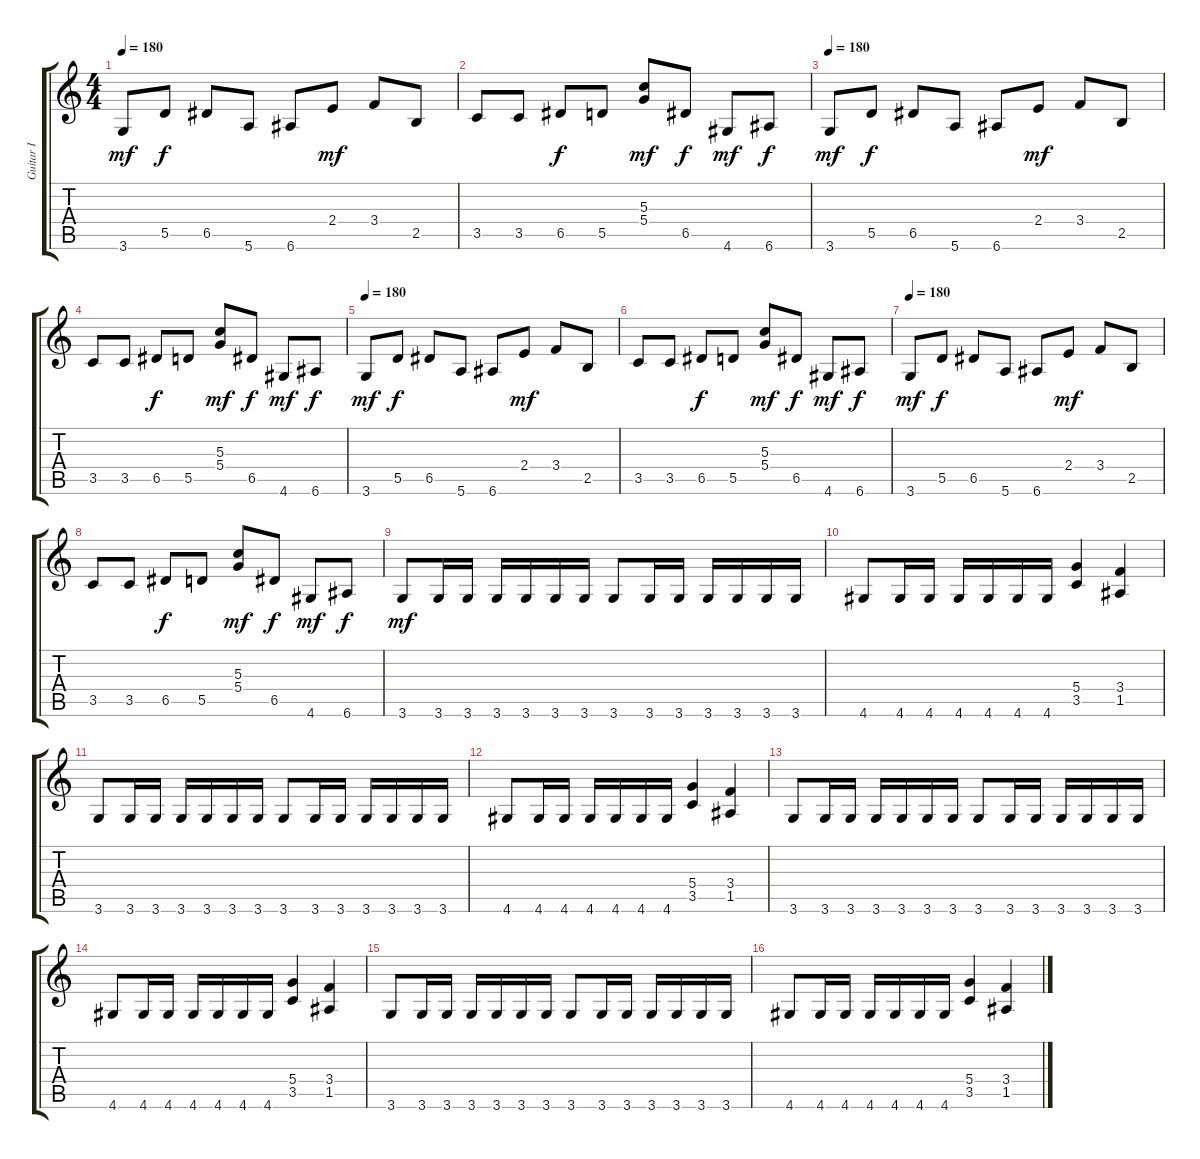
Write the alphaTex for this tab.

\track ("Guitar I" "Guitar I") {instrument distortionguitar}
\staff {score tabs}
\tuning (E4 B3 G3 D3 A2 E2) {hide}
\ts (4 4)
\tempo 180
\clef g2
\ks c
3.6.8{dy mf instrument distortionguitar} 5.5.8{dy f} 6.5.8 5.6.8 6.6.8 2.4.8{dy mf} 3.4.8 2.5.8 |
3.5.8 3.5.8 6.5.8{dy f} 5.5.8 (5.3 5.4).8{dy mf} 6.5.8{dy f} 4.6.8{dy mf} 6.6.8{dy f} |
\tempo 180
3.6.8{dy mf} 5.5.8{dy f} 6.5.8 5.6.8 6.6.8 2.4.8{dy mf} 3.4.8 2.5.8 |
3.5.8 3.5.8 6.5.8{dy f} 5.5.8 (5.3 5.4).8{dy mf} 6.5.8{dy f} 4.6.8{dy mf} 6.6.8{dy f} |
\tempo 180
3.6.8{dy mf} 5.5.8{dy f} 6.5.8 5.6.8 6.6.8 2.4.8{dy mf} 3.4.8 2.5.8 |
3.5.8 3.5.8 6.5.8{dy f} 5.5.8 (5.3 5.4).8{dy mf} 6.5.8{dy f} 4.6.8{dy mf} 6.6.8{dy f} |
\tempo 180
3.6.8{dy mf} 5.5.8{dy f} 6.5.8 5.6.8 6.6.8 2.4.8{dy mf} 3.4.8 2.5.8 |
3.5.8 3.5.8 6.5.8{dy f} 5.5.8 (5.3 5.4).8{dy mf} 6.5.8{dy f} 4.6.8{dy mf} 6.6.8{dy f} |
3.6.8{dy mf} 3.6.16 3.6.16 3.6.16 3.6.16 3.6.16 3.6.16 3.6.8 3.6.16 3.6.16 3.6.16 3.6.16 3.6.16 3.6.16 |
4.6.8 4.6.16 4.6.16 4.6.16 4.6.16 4.6.16 4.6.16 (5.4 3.5).4 (3.4 1.5).4 |
3.6.8 3.6.16 3.6.16 3.6.16 3.6.16 3.6.16 3.6.16 3.6.8 3.6.16 3.6.16 3.6.16 3.6.16 3.6.16 3.6.16 |
4.6.8 4.6.16 4.6.16 4.6.16 4.6.16 4.6.16 4.6.16 (5.4 3.5).4 (3.4 1.5).4 |
3.6.8 3.6.16 3.6.16 3.6.16 3.6.16 3.6.16 3.6.16 3.6.8 3.6.16 3.6.16 3.6.16 3.6.16 3.6.16 3.6.16 |
4.6.8 4.6.16 4.6.16 4.6.16 4.6.16 4.6.16 4.6.16 (5.4 3.5).4 (3.4 1.5).4 |
3.6.8 3.6.16 3.6.16 3.6.16 3.6.16 3.6.16 3.6.16 3.6.8 3.6.16 3.6.16 3.6.16 3.6.16 3.6.16 3.6.16 |
4.6.8 4.6.16 4.6.16 4.6.16 4.6.16 4.6.16 4.6.16 (5.4 3.5).4 (3.4 1.5).4
